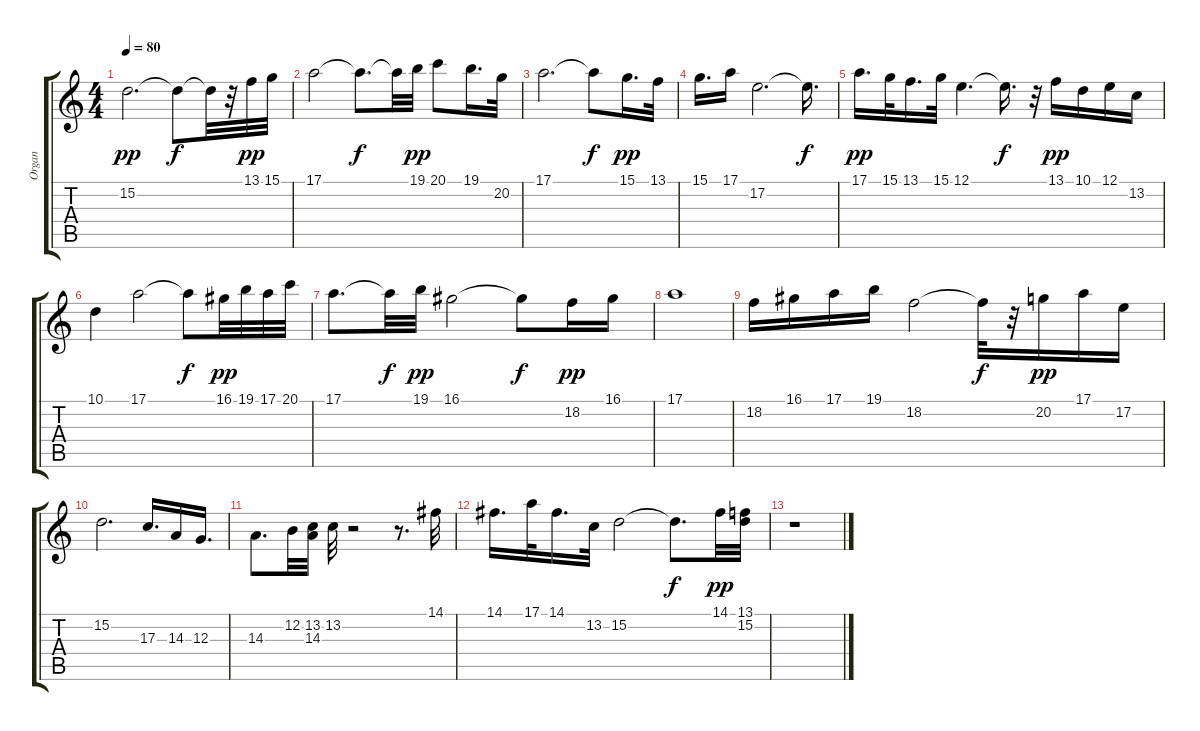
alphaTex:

\track ("Organ   " "Organ   ") {instrument drawbarorgan}
\staff {score tabs}
\tuning (E4 B3 G3 D3 A2 E2) {hide}
\ts (4 4)
\tempo 80
\clef g2
\ks c
15.2.2{d dy pp} 15.2{t}.8{dy f} 15.2{t}.32 r.32 13.1.32{dy pp} 15.1.32 |
17.1.2 17.1{t}.8{d dy f} 17.1{t}.32 19.1.32{dy pp} 20.1.8 19.1.16{d} 20.2.32 |
17.1.2{d} 17.1{t}.8{dy f} 15.1.16{d dy pp} 13.1.32 |
15.1.16{d} 17.1.16 17.2.2{d} 17.2{t}.16{d dy f} |
17.1.16{d dy pp volume 12} 15.1.32{volume 12} 13.1.16{d} 15.1.32{volume 12} 12.1.4{d volume 12} 12.1{t}.16{d dy f} r.32 13.1.16{dy pp volume 11} 10.1.16{volume 11} 12.1.16 13.2.16{volume 11} |
10.1.4{volume 11} 17.1.2{volume 11} 17.1{t}.8{dy f} 16.1.32{dy pp volume 10} 19.1.32 17.1.32{volume 10} 20.1.32 |
17.1.8{d volume 9} 17.1{t}.32{dy f} 19.1.32{dy pp volume 9} 16.1.2{volume 9} 16.1{t}.8{dy f} 18.2.16{dy pp volume 8} 16.1.16{volume 8} |
17.1.1{volume 8} |
18.2.16{volume 6} 16.1.16 17.1.16{volume 6} 19.1.16{volume 6} 18.2.2{volume 6} 18.2{t}.32{dy f} r.32 20.2.16{dy pp volume 5} 17.1.16{volume 5} 17.2.16 |
15.2.2{d} 17.3.16{d volume 4} 14.3.16{volume 3} 12.3.16{d} |
14.3.8{d volume 3} 12.2.32{volume 3} (13.2 14.3).32 13.2.32{volume 3} r.2 r.8{d} 14.1.32{volume 2} |
14.1.16{d} 17.1.32{volume 2} 14.1.16{d volume 1} 13.2.32{volume 1} 15.2.2 15.2{t}.8{d dy f} 14.1.32{dy pp volume 0} (13.1 15.2).32 |
r.1
